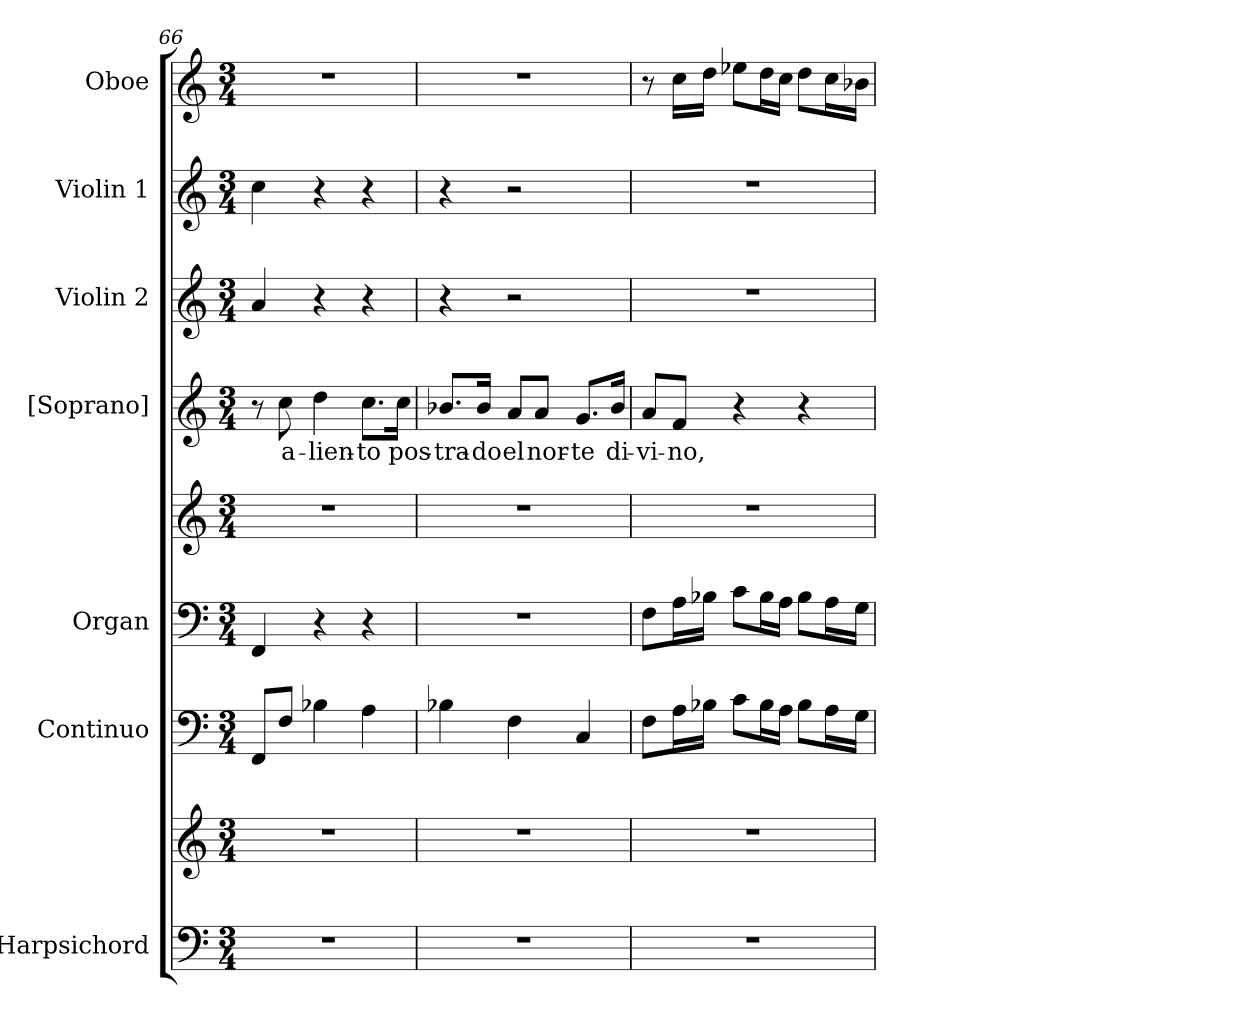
**kern	**kern	**kern	**kern	**kern	**kern	**text	**kern	**kern	**kern
*part7	*part7	*part6	*part5	*part5	*part4	*part4	*part3	*part2	*part1
*staff9	*staff8	*staff7	*staff6	*staff5	*staff4	*staff4	*staff3	*staff2	*staff1
*I"Harpsichord	*	*I"Continuo	*I"Organ	*	*I"[Soprano]	*	*I"Violin 2	*I"Violin 1	*I"Oboe
*	*	*I'Cont.	*I'Org.	*	*I'S.	*	*I'Vln. 2	*I'Vln. 1	*I'Ob.
*clefF4	*clefG2	*clefF4	*clefF4	*clefG2	*clefG2	*	*clefG2	*clefG2	*clefG2
*k[]	*k[]	*k[]	*k[]	*k[]	*k[]	*	*k[]	*k[]	*k[]
*C:	*C:	*C:	*C:	*C:	*C:	*	*C:	*C:	*C:
*M3/4	*M3/4	*M3/4	*M3/4	*M3/4	*M3/4	*	*M3/4	*M3/4	*M3/4
=66	=66	=66	=66	=66	=66	=66	=66	=66	=66
!LO:N:vis=1	!LO:N:vis=1	!	!	!LO:N:vis=1	!	!	!	!	!LO:N:vis=1
2.r	2.r	8FFi/L	4FFi/	2.r	8r	.	4ai/	4cci\	2.r
!	!	!	!	!	!	!LO:LY:b:color=#000000	!	!	!
.	.	8Fi/J	.	.	8cci\	a-	.	.	.
!	!	!	!	!	!	!LO:LY:b:color=#000000	!	!	!
.	.	4B-Xi\	4r	.	4ddi\	-lien-	4r	4r	.
!	!	!	!	!	!	!LO:LY:b:color=#000000	!	!	!
.	.	4Ai\	4r	.	8.cci\L	-to	4r	4r	.
!	!	!	!	!	!	!LO:LY:b:color=#000000	!	!	!
.	.	.	.	.	16cci\Jk	pos-	.	.	.
=67	=67	=67	=67	=67	=67	=67	=67	=67	=67
!LO:N:vis=1	!LO:N:vis=1	!	!LO:N:vis=1	!LO:N:vis=1	!	!	!	!	!
!	!	!	!	!	!	!LO:LY:b:color=#000000	!	!	!LO:N:vis=1
2.r	2.r	4B-Xi\	2.r	2.r	8.b-Xi/L	-tra-	4r	4r	2.r
!	!	!	!	!	!	!LO:LY:b:color=#000000	!	!	!
.	.	.	.	.	16b-i/Jk	-do	.	.	.
!	!	!	!	!	!	!LO:LY:b:color=#000000	!	!	!
.	.	4Fi\	.	.	8ai/L	el	2r	2r	.
!	!	!	!	!	!	!LO:LY:b:color=#000000	!	!	!
.	.	.	.	.	8ai/J	nor-	.	.	.
!	!	!	!	!	!	!LO:LY:b:color=#000000	!	!	!
.	.	4Ci/	.	.	8.gi/L	-te	.	.	.
!	!	!	!	!	!	!LO:LY:b:color=#000000	!	!	!
.	.	.	.	.	16b-i/Jk	di-	.	.	.
=68	=68	=68	=68	=68	=68	=68	=68	=68	=68
!LO:N:vis=1	!LO:N:vis=1	!	!	!LO:N:vis=1	!	!	!	!	!
!	!	!	!	!	!	!LO:LY:b:color=#000000	!LO:N:vis=1	!LO:N:vis=1	!
2.r	2.r	8Fi\L	8Fi\L	2.r	8ai/L	-vi-	2.r	2.r	8r
!	!	!	!	!	!	!LO:LY:b:color=#000000	!	!	!
.	.	16Ai\L	16Ai\L	.	8fi/J	-no,	.	.	16cci\LL
.	.	16B-Xi\JJ	16B-Xi\JJ	.	.	.	.	.	16ddi\JJ
.	.	8ci\L	8ci\L	.	4r	.	.	.	8ee-Xi\L
.	.	16B-i\L	16B-i\L	.	.	.	.	.	16ddi\L
.	.	16Ai\JJ	16Ai\JJ	.	.	.	.	.	16cci\JJ
.	.	8B-i\L	8B-i\L	.	4r	.	.	.	8ddi\L
.	.	16Ai\L	16Ai\L	.	.	.	.	.	16cci\L
.	.	16Gi\JJ	16Gi\JJ	.	.	.	.	.	16b-Xi\JJ
=	=	=	=	=	=	=	=	=	=
*-	*-	*-	*-	*-	*-	*-	*-	*-	*-
